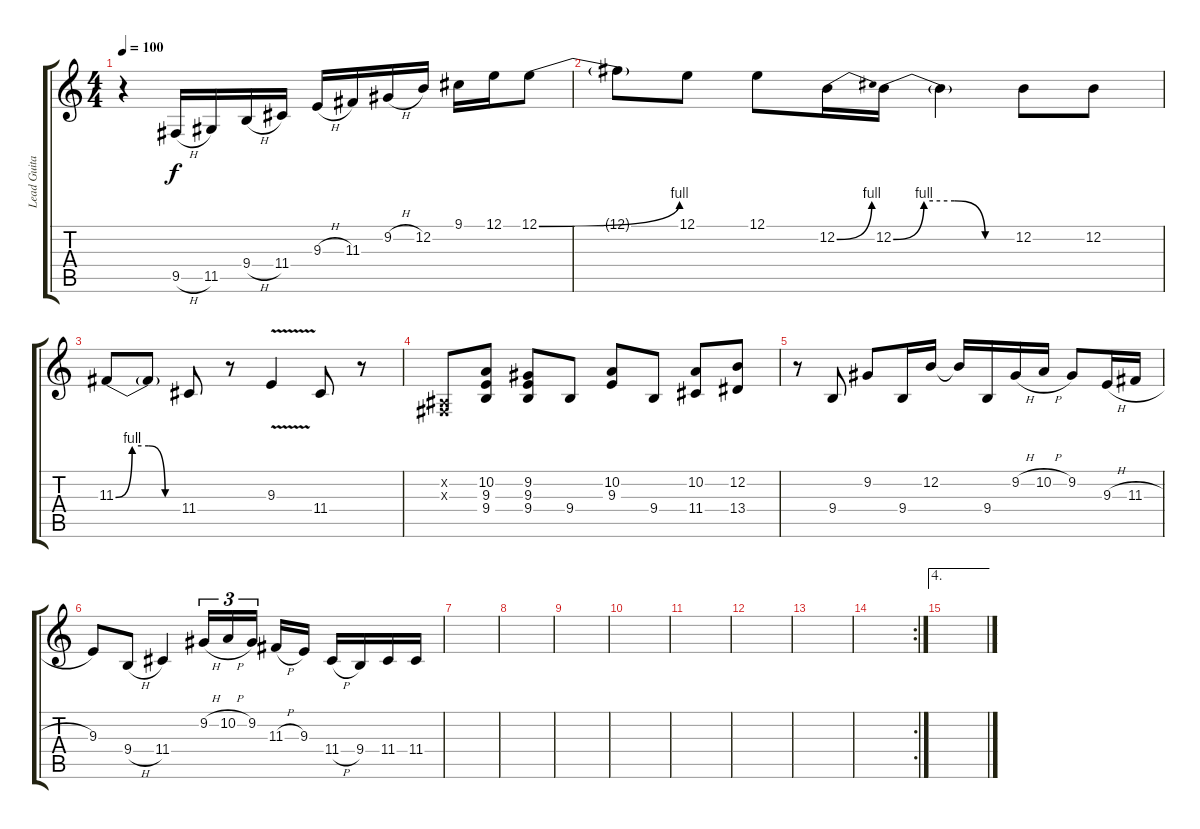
\track ("Lead Guitar" "Lead Guita") {instrument lead8bassandlead}
\staff {score tabs}
\tuning (E4 B3 G3 D3 A2 E2) {hide}
\ts (4 4)
\tempo 100
\clef g2
\ks c
r.4{dy f} 9.5{h}.16 11.5.16 9.4{h}.16 11.4.16 9.3{h}.16 11.3.16 9.2{h}.16 12.2.16 9.1.16 12.1.16 12.1{be (bend 0 0 60 4)}.8 |
12.1{t}.8 12.1.8 12.1.8 12.2{be (bend 0 0 60 4)}.16 12.2{be (custom 0 0 15 4 30 4 45 0 60 0)}.16 12.2{t}.4 12.2.8 12.2.8 |
11.3{be (custom 0 0 15 4 30 4 45 0 60 0)}.8 11.3{t}.8 11.4.8 r.8 9.3{v}.4 11.4.8 r.8 |
(-1.2{x} -1.3{x}).8 (10.2 9.3 9.4).8 (9.2 9.3 9.4).8 9.4.8 (10.2 9.3).8 9.4.8 (10.2 11.4).8 (12.2 13.4).8 |
r.8 9.4.8 9.2.8 9.4.16 12.2.16 12.2{t}.16 9.4.16 9.2{h}.16 10.2{h}.16 9.2.8 9.3{h}.16 11.3{h}.16 |
9.3.8 9.4{h}.8 11.4.4 9.2{h}.16{tu (3 2)} 10.2{h}.16{tu (3 2)} 9.2.16{tu (3 2)} 11.3{h}.16 9.3.16 11.4{h}.16 9.4.16 11.4.16 11.4.16 |
|
|
|
|
|
|
|
\rc 2
|
\ae 4
